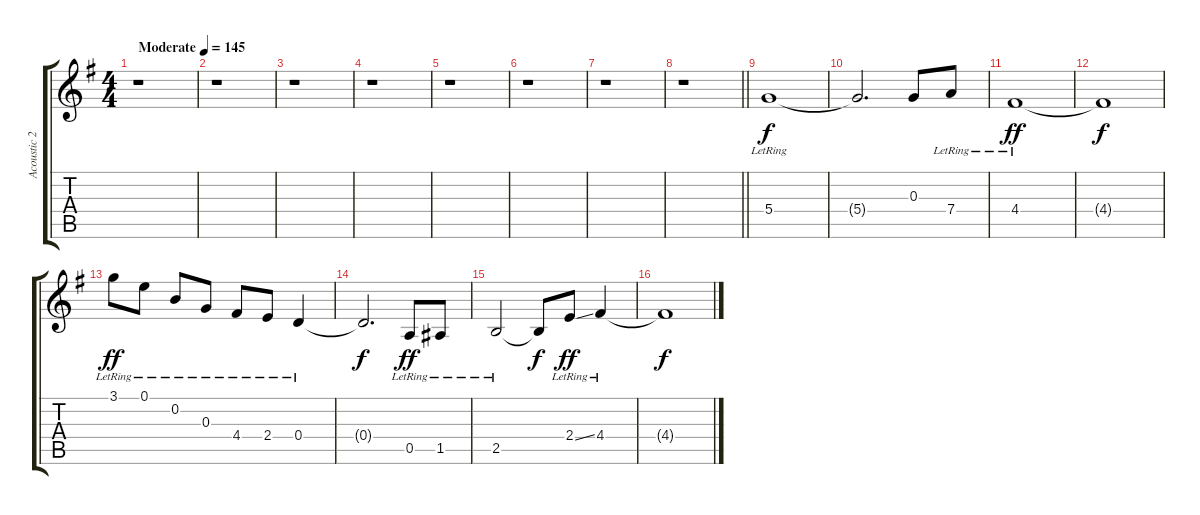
\track ("Acoustic 2" "Acoustic 2") {instrument acousticguitarnylon}
\staff {score tabs}
\tuning (E4 B3 G3 D3 A2 E2) {hide}
\ts (4 4)
\tempo (145 "Moderate")
\clef g2
\ks g
r.1{dy f instrument acousticguitarnylon} |
r.1 |
r.1 |
r.1 |
r.1 |
r.1 |
r.1 |
\barLineRight lightlight
r.1 |
5.4{lr}.1 |
5.4{t}.2{d} 0.3.8 7.4{lr}.8 |
4.4{lr}.1{dy ff} |
4.4{t}.1{dy f} |
3.1{lr}.8{dy ff} 0.1{lr}.8 0.2{lr}.8 0.3{lr}.8 4.4{lr}.8 2.4{lr}.8 0.4{lr}.4 |
0.4{t}.2{d dy f} 0.5{lr}.8{dy ff} 1.5{lr}.8 |
2.5{lr}.2 2.5{t}.8{dy f} 2.4{ss lr}.8{dy ff} 4.4{lr}.4 |
4.4{t}.1{dy f}
